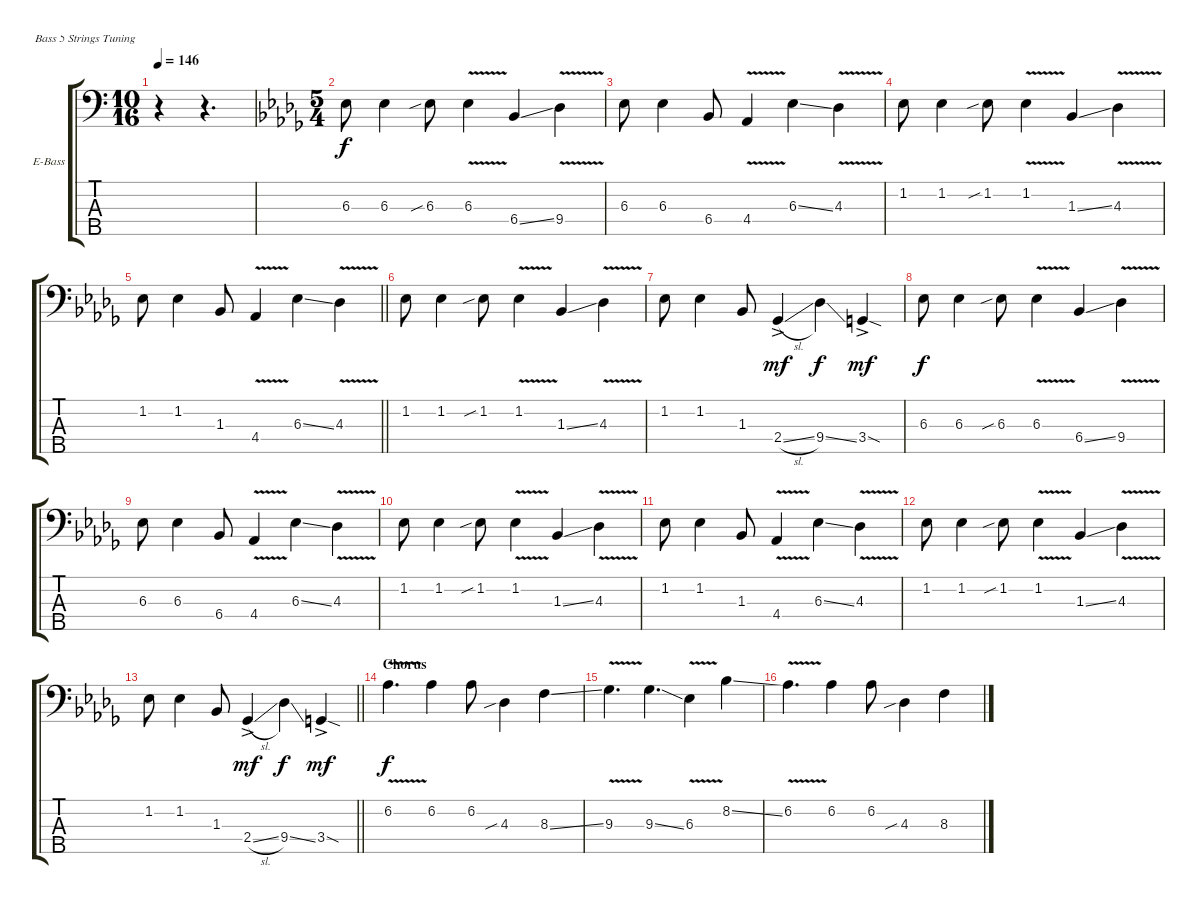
\bracketExtendMode groupsimilarinstruments
\firstSystemTrackNameOrientation horizontal
\otherSystemsTrackNameOrientation horizontal
\track ("Ron Carter Bass" "E-Bass") {instrument electricbassfinger}
\staff {score tabs}
\tuning (G2 D2 A1 E1 B0)
\ts (10 16)
\beaming (8 5)
\tempo 146
\clef f4
\ks c
r.4{dy f instrument electricbassfinger} r.4{d} |
\ts (5 4)
\beaming (8 6 4)
\ks db
6.3.8 6.3.4 6.3{sib}.8 6.3{v}.4 6.4{ss}.4 9.4{v}.4 |
6.3.8 6.3.4 6.4.8 4.4{v}.4 6.3{ss}.4 4.3{v}.4 |
1.2.8 1.2.4 1.2{sib}.8 1.2{v}.4 1.3{ss}.4 4.3{v}.4 |
\barLineRight lightlight
1.2.8 1.2.4 1.3.8 4.4{v}.4 6.3{ss}.4 4.3{v}.4 |
1.2.8 1.2.4 1.2{sib}.8 1.2{v}.4 1.3{ss}.4 4.3{v}.4 |
1.2.8 1.2.4 1.3.8 2.4{sl ac}.4{dy mf} 9.4{ss}.4{dy f} 3.4{sod ac}.4{dy mf} |
6.3.8{dy f} 6.3.4 6.3{sib}.8 6.3{v}.4 6.4{ss}.4 9.4{v}.4 |
6.3.8 6.3.4 6.4.8 4.4{v}.4 6.3{ss}.4 4.3{v}.4 |
1.2.8 1.2.4 1.2{sib}.8 1.2{v}.4 1.3{ss}.4 4.3{v}.4 |
1.2.8 1.2.4 1.3.8 4.4{v}.4 6.3{ss}.4 4.3{v}.4 |
1.2.8 1.2.4 1.2{sib}.8 1.2{v}.4 1.3{ss}.4 4.3{v}.4 |
\barLineRight lightlight
1.2.8 1.2.4 1.3.8 2.4{sl ac}.4{dy mf} 9.4{ss}.4{dy f} 3.4{sod ac}.4{dy mf} |
\section ("" "Chorus")
6.2{v}.4{d dy f} 6.2.4 6.2.8 4.3{sib}.4 8.3{ss}.4 |
9.3{v}.4{d} 9.3{ss}.4{d} 6.3{v}.4 8.2{ss}.4 |
6.2{v}.4{d} 6.2.4 6.2.8 4.3{sib}.4 8.3{ss}.4
